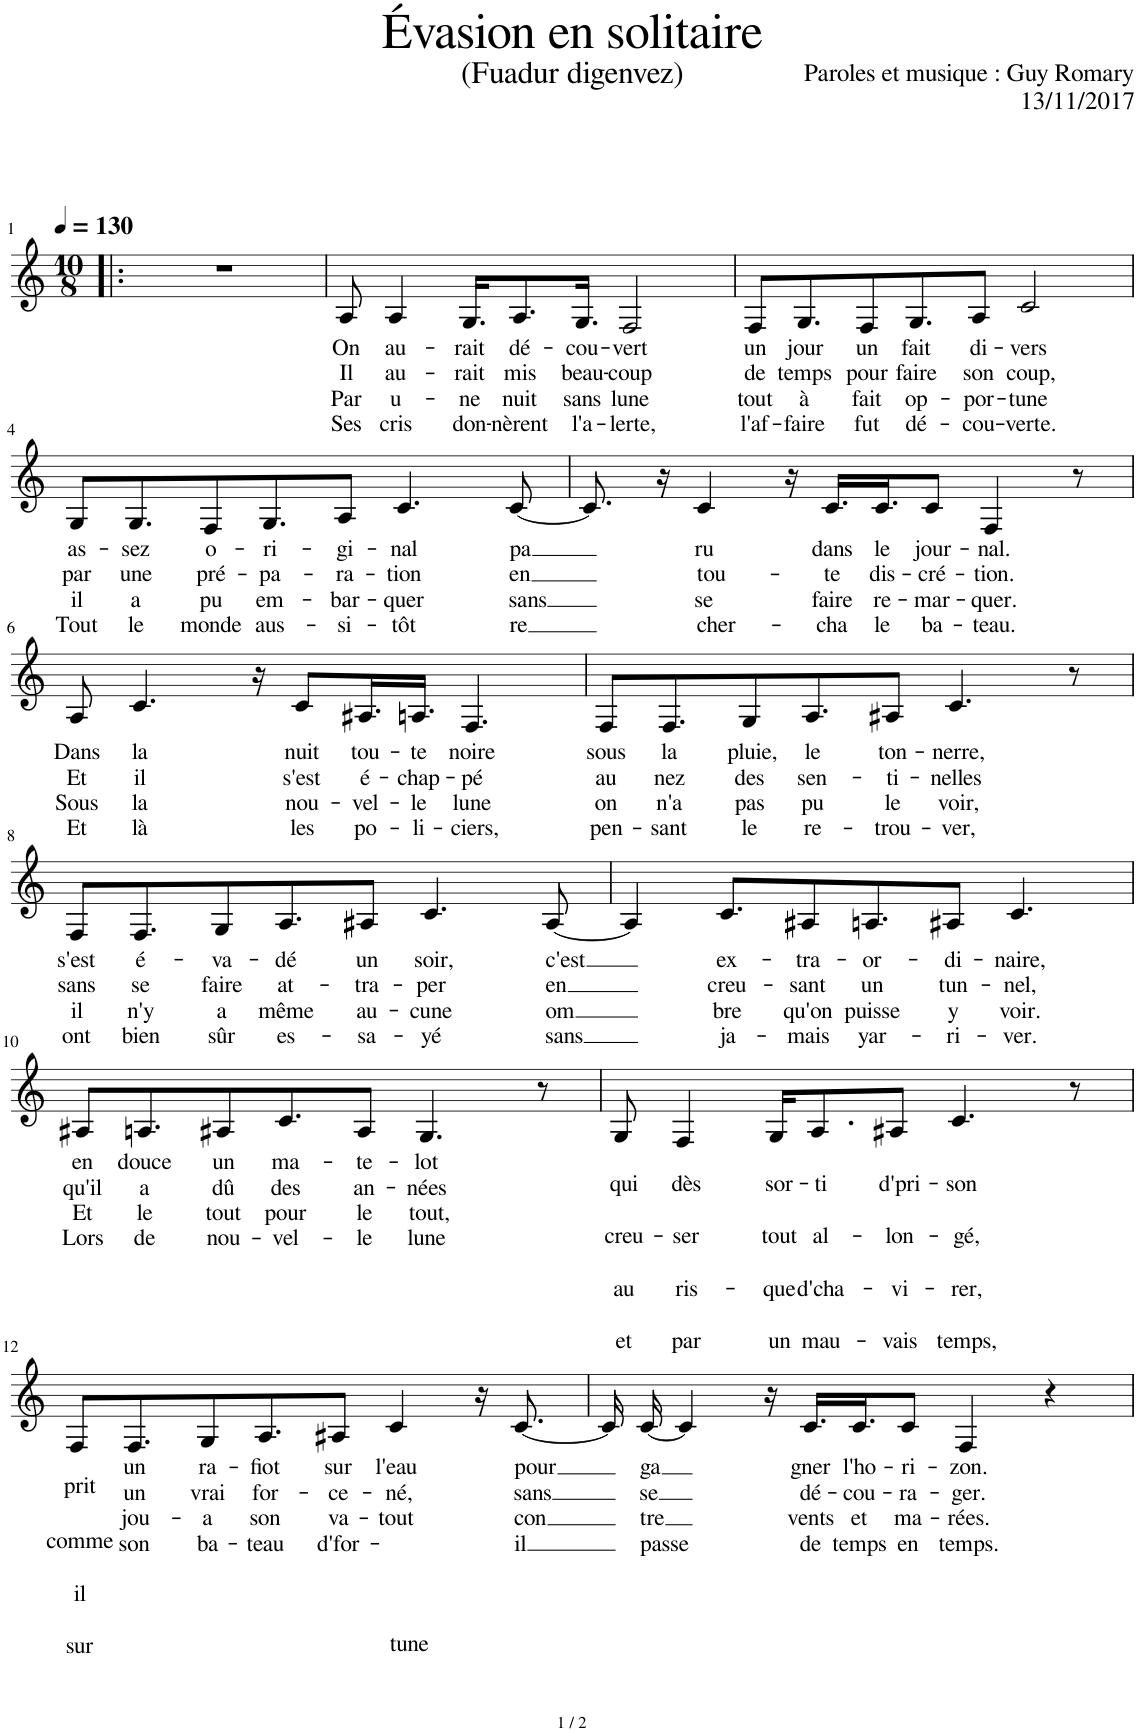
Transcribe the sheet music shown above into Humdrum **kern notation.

**kern	**text	**text	**text	**text
*part1	*part1	*part1	*part1	*part1
*staff1	*staff1	*staff1	*staff1	*staff1
*I"Piano	*	*	*	*
*I'Pia.	*	*	*	*
*clefG2	*	*	*	*
*k[]	*	*	*	*
*M10/8	*	*	*	*
*MM130	*	*	*	*
=1!|:	=1!|:	=1!|:	=1!|:	=1!|:
4%5r	.	.	.	.
=2	=2	=2	=2	=2
!	!LO:LY:b	!LO:LY:b	!LO:LY:b	!LO:LY:b
8A/	On	Il	Par	Ses
!	!LO:LY:b	!LO:LY:b	!LO:LY:b	!LO:LY:b
4A/	au-	au-	u-	cris
!	!LO:LY:b	!LO:LY:b	!LO:LY:b	!LO:LY:b
16.G/KL	-rait	-rait	-ne	don-
!	!LO:LY:b	!LO:LY:b	!LO:LY:b	!LO:LY:b
8.A/	dé-	mis	nuit	-nèrent
!	!LO:LY:b	!LO:LY:b	!LO:LY:b	!LO:LY:b
16.G/Jk	-cou-	beau-	sans	l'a-
!	!LO:LY:b	!LO:LY:b	!LO:LY:b	!LO:LY:b
2F/	-vert	-coup	lune	-lerte,
=3	=3	=3	=3	=3
!	!LO:LY:b	!LO:LY:b	!LO:LY:b	!LO:LY:b
8F/L	un	de	tout	l'af-
!	!LO:LY:b	!LO:LY:b	!LO:LY:b	!LO:LY:b
8.G/	jour	temps	à	-faire
!	!LO:LY:b	!LO:LY:b	!LO:LY:b	!LO:LY:b
8F/	un	pour	fait	fut
!	!LO:LY:b	!LO:LY:b	!LO:LY:b	!LO:LY:b
8.G/	fait	faire	-op-	dé-
!	!LO:LY:b	!LO:LY:b	!LO:LY:b	!LO:LY:b
8A/J	di-	son	-por-	-cou-
!	!LO:LY:b	!LO:LY:b	!LO:LY:b	!LO:LY:b
2c/	-vers	coup,	-tune	-verte.
!!LO:LB:g=z
=4	=4	=4	=4	=4
!	!LO:LY:b	!LO:LY:b	!LO:LY:b	!LO:LY:b
8G/L	as-	par	il	Tout
!	!LO:LY:b	!LO:LY:b	!LO:LY:b	!LO:LY:b
8.G/	-sez	une	a	le
!	!LO:LY:b	!LO:LY:b	!LO:LY:b	!LO:LY:b
8F/	o-	pré-	pu	monde
!	!LO:LY:b	!LO:LY:b	!LO:LY:b	!LO:LY:b
8.G/	-ri-	-pa-	em-	aus-
!	!LO:LY:b	!LO:LY:b	!LO:LY:b	!LO:LY:b
8A/J	-gi-	-ra-	-bar-	-si-
!	!LO:LY:b	!LO:LY:b	!LO:LY:b	!LO:LY:b
4.c/	-nal	-tion	-quer	-tôt
!	!LO:LY:b	!LO:LY:b	!LO:LY:b	!LO:LY:b
[8c/	pa	en	sans	re
=5	=5	=5	=5	=5
8.c/]	.	.	.	.
16r	.	.	.	.
!	!LO:LY:b	!LO:LY:b	!LO:LY:b	!LO:LY:b
4c/	ru	tou-	se	cher-
16r	.	.	.	.
!	!LO:LY:b	!LO:LY:b	!LO:LY:b	!LO:LY:b
16.c/LL	dans	-te	faire	-cha
!	!LO:LY:b	!LO:LY:b	!LO:LY:b	!LO:LY:b
16.c/J	le	dis-	re-	le
!	!LO:LY:b	!LO:LY:b	!LO:LY:b	!LO:LY:b
8c/J	jour-	-cré-	-mar-	ba-
!	!LO:LY:b	!LO:LY:b	!LO:LY:b	!LO:LY:b
4F/	-nal.	-tion.	-quer.	-teau.
8r	.	.	.	.
!!LO:LB:g=z
=6	=6	=6	=6	=6
!	!LO:LY:b	!LO:LY:b	!LO:LY:b	!LO:LY:b
8A/	Dans	Et	Sous	Et
!	!LO:LY:b	!LO:LY:b	!LO:LY:b	!LO:LY:b
4.c/	la	il	la	là
16r	.	.	.	.
!	!LO:LY:b	!LO:LY:b	!LO:LY:b	!LO:LY:b
8c/L	nuit	s'est	nou-	les
!	!LO:LY:b	!LO:LY:b	!LO:LY:b	!LO:LY:b
16.A#X/L	tou-	é-	-vel-	po-
!	!LO:LY:b	!LO:LY:b	!LO:LY:b	!LO:LY:b
16.An/JJ	-te	-chap-	-le	-li-
!	!LO:LY:b	!LO:LY:b	!LO:LY:b	!LO:LY:b
4.F/	noire	-pé	lune	-ciers,
=7	=7	=7	=7	=7
!	!LO:LY:b	!LO:LY:b	!LO:LY:b	!LO:LY:b
8F/L	sous	au	on	pen-
!	!LO:LY:b	!LO:LY:b	!LO:LY:b	!LO:LY:b
8.F/	la	nez	n'a	-sant
!	!LO:LY:b	!LO:LY:b	!LO:LY:b	!LO:LY:b
8G/	pluie,	des	pas	le
!	!LO:LY:b	!LO:LY:b	!LO:LY:b	!LO:LY:b
8.A/	le	sen-	pu	re-
!	!LO:LY:b	!LO:LY:b	!LO:LY:b	!LO:LY:b
8A#X/J	ton-	-ti-	le	-trou-
!	!LO:LY:b	!LO:LY:b	!LO:LY:b	!LO:LY:b
4.c/	-nerre,	-nelles	voir,	-ver,
8r	.	.	.	.
!!LO:LB:g=z
=8	=8	=8	=8	=8
!	!LO:LY:b	!LO:LY:b	!LO:LY:b	!LO:LY:b
8F/L	s'est	sans	il	ont
!	!LO:LY:b	!LO:LY:b	!LO:LY:b	!LO:LY:b
8.F/	é-	se	n'y	bien
!	!LO:LY:b	!LO:LY:b	!LO:LY:b	!LO:LY:b
8G/	-va-	faire	a	sûr
!	!LO:LY:b	!LO:LY:b	!LO:LY:b	!LO:LY:b
8.A/	-dé	at-	même	es-
!	!LO:LY:b	!LO:LY:b	!LO:LY:b	!LO:LY:b
8A#X/J	un	-tra-	au-	-sa-
!	!LO:LY:b	!LO:LY:b	!LO:LY:b	!LO:LY:b
4.c/	soir,	-per	-cune	-yé
!	!LO:LY:b	!LO:LY:b	!LO:LY:b	!LO:LY:b
[8A#/	c'est	en	om	sans
=9	=9	=9	=9	=9
4A#/]	.	.	.	.
!	!LO:LY:b	!LO:LY:b	!LO:LY:b	!LO:LY:b
8.c/L	ex-	creu-	bre	ja-
!	!LO:LY:b	!LO:LY:b	!LO:LY:b	!LO:LY:b
8A#X/	-tra-	-sant	qu'on	-mais
!	!LO:LY:b	!LO:LY:b	!LO:LY:b	!LO:LY:b
8.An/	-or-	un	puisse	yar-
!	!LO:LY:b	!LO:LY:b	!LO:LY:b	!LO:LY:b
8A#X/J	-di-	tun-	y	-ri-
!	!LO:LY:b	!LO:LY:b	!LO:LY:b	!LO:LY:b
4.c/	-naire,	-nel,	voir.	-ver.
!!LO:LB:g=z
=10	=10	=10	=10	=10
!	!LO:LY:b	!LO:LY:b	!LO:LY:b	!LO:LY:b
8A#X/L	en	qu'il	Et	Lors
!	!LO:LY:b	!LO:LY:b	!LO:LY:b	!LO:LY:b
8.An/	douce	a	le	de
!	!LO:LY:b	!LO:LY:b	!LO:LY:b	!LO:LY:b
8A#X/	un	dû	tout	nou-
!	!LO:LY:b	!LO:LY:b	!LO:LY:b	!LO:LY:b
8.c/	-ma-	des	pour	-vel-
!	!LO:LY:b	!LO:LY:b	!LO:LY:b	!LO:LY:b
8A#/J	-te-	an-	le	-le
!	!LO:LY:b	!LO:LY:b	!LO:LY:b	!LO:LY:b
4.G/	-lot	-nées	tout,	lune
8r	.	.	.	.
=11	=11	=11	=11	=11
!	!LO:LY:b	!LO:LY:b	!LO:LY:b	!LO:LY:b
8G/	qui	creu-	au	et
!	!LO:LY:b	!LO:LY:b	!LO:LY:b	!LO:LY:b
4F/	dès	-ser	ris-	par
!	!LO:LY:b	!LO:LY:b	!LO:LY:b	!LO:LY:b
16G/KL	sor-	tout	-que	un
!	!LO:LY:b	!LO:LY:b	!LO:LY:b	!LO:LY:b
8.A/	-ti	al-	d'cha-	mau-
!	!LO:LY:b	!LO:LY:b	!LO:LY:b	!LO:LY:b
8A#X/J	d'pri-	-lon-	-vi-	-vais
!	!LO:LY:b	!LO:LY:b	!LO:LY:b	!LO:LY:b
4.c/	son	-gé,	-rer,	temps,
8r	.	.	.	.
!!LO:LB:g=z
=12	=12	=12	=12	=12
!	!LO:LY:b	!LO:LY:b	!LO:LY:b	!LO:LY:b
8F/L	prit	comme	il	sur
!	!LO:LY:b	!LO:LY:b	!LO:LY:b	!LO:LY:b
8.F/	un	un	jou-	son
!	!LO:LY:b	!LO:LY:b	!LO:LY:b	!LO:LY:b
8G/	ra-	vrai	-a	ba-
!	!LO:LY:b	!LO:LY:b	!LO:LY:b	!LO:LY:b
8.A/	-fiot	for-	son	-teau
!	!LO:LY:b	!LO:LY:b	!LO:LY:b	!LO:LY:b
8A#X/J	sur	-ce-	va-	d'for-
!	!LO:LY:b	!LO:LY:b	!LO:LY:b	!LO:LY:b
4c/	l'eau	-né,	-tout	-tune
16r	.	.	.	.
!	!LO:LY:b	!LO:LY:b	!LO:LY:b	!LO:LY:b
[8.c/	pour	-sans	-con	il
=13	=13	=13	=13	=13
16c/]	.	.	.	.
!	!LO:LY:b	!LO:LY:b	!LO:LY:b	!LO:LY:b
[16c/	ga	-se	tre	passe
4c/]	.	.	.	.
16r	.	.	.	.
!	!LO:LY:b	!LO:LY:b	!LO:LY:b	!LO:LY:b
16.c/LL	gner	dé-	vents	-de
!	!LO:LY:b	!LO:LY:b	!LO:LY:b	!LO:LY:b
16.c/J	l'ho-	-cou-	et	temps
!	!LO:LY:b	!LO:LY:b	!LO:LY:b	!LO:LY:b
8c/J	-ri-	-ra-	ma-	en
!	!LO:LY:b	!LO:LY:b	!LO:LY:b	!LO:LY:b
4F/	-zon.	-ger.	-rées.	temps.
4r	.	.	.	.
=	=	=	=	=
*-	*-	*-	*-	*-
